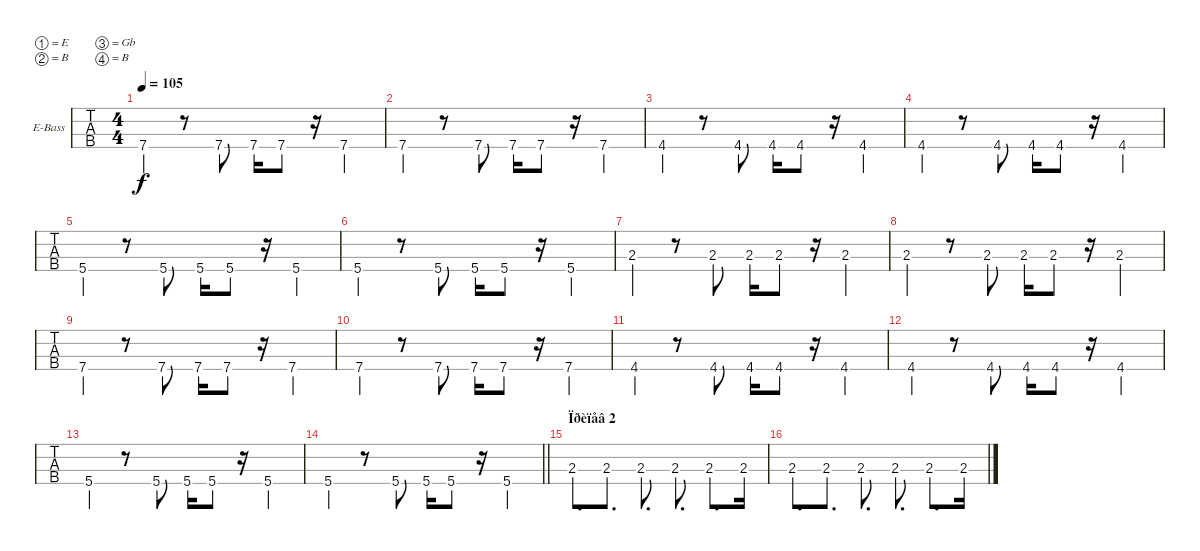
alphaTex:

\bracketExtendMode groupsimilarinstruments
\firstSystemTrackNameOrientation horizontal
\otherSystemsTrackNameOrientation horizontal
\track ("E-Bass" "E-Bass") {solo instrument electricbasspick}
\staff {tabs}
\tuning (E2 B1 Gb1 B0)
\ts (4 4)
\tempo 105
\clef f4
\ks c
7.4.4{dy f} r.8 7.4.8 7.4.16 7.4.8 r.16 7.4.4 |
7.4.4 r.8 7.4.8 7.4.16 7.4.8 r.16 7.4.4 |
4.4.4 r.8 4.4.8 4.4.16 4.4.8 r.16 4.4.4 |
4.4.4 r.8 4.4.8 4.4.16 4.4.8 r.16 4.4.4 |
5.4.4 r.8 5.4.8 5.4.16 5.4.8 r.16 5.4.4 |
5.4.4 r.8 5.4.8 5.4.16 5.4.8 r.16 5.4.4 |
2.3.4 r.8 2.3.8 2.3.16 2.3.8 r.16 2.3.4 |
2.3.4 r.8 2.3.8 2.3.16 2.3.8 r.16 2.3.4 |
7.4.4 r.8 7.4.8 7.4.16 7.4.8 r.16 7.4.4 |
7.4.4 r.8 7.4.8 7.4.16 7.4.8 r.16 7.4.4 |
4.4.4 r.8 4.4.8 4.4.16 4.4.8 r.16 4.4.4 |
4.4.4 r.8 4.4.8 4.4.16 4.4.8 r.16 4.4.4 |
5.4.4 r.8 5.4.8 5.4.16 5.4.8 r.16 5.4.4 |
\barLineRight lightlight
5.4.4 r.8 5.4.8 5.4.16 5.4.8 r.16 5.4.4 |
\section ("" "Ïðèïåâ 2")
2.3.8{d} 2.3.8{d} 2.3.8{d} 2.3.8{d} 2.3.8{d} 2.3.16 |
2.3.8{d} 2.3.8{d} 2.3.8{d} 2.3.8{d} 2.3.8{d} 2.3.16
